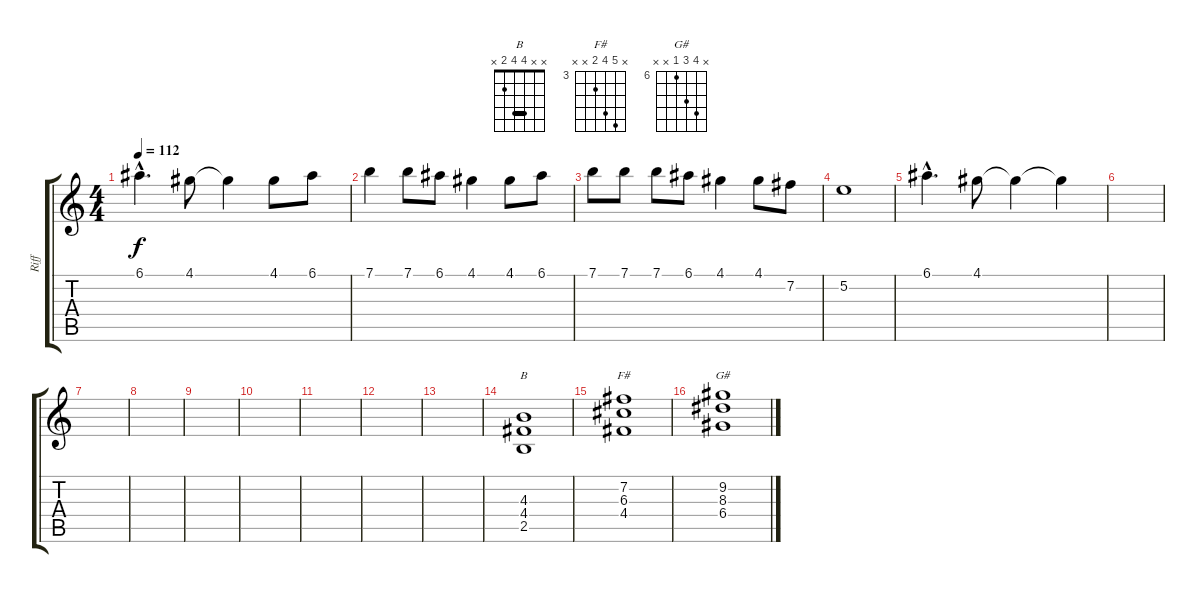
\track ("Riff" "Riff") {instrument distortionguitar}
\staff {score tabs}
\tuning (E4 B3 G3 D3 A2 E2) {hide}
\chord ("B" x x 4 4 2 x) {barre 4}
\chord ("F#" x 7 6 4 x x) {firstfret 3}
\chord ("G#" x 9 8 6 x x) {firstfret 6}
\ts (4 4)
\tempo 112
\clef g2
\ks c
6.1{hac}.4{d dy f} 4.1.8 4.1{t}.4 4.1.8 6.1.8 |
7.1.4 7.1.8 6.1.8 4.1.4 4.1.8 6.1.8 |
7.1.8 7.1.8 7.1.8 6.1.8 4.1.4 4.1.8 7.2.8 |
5.2.1 |
6.1{hac}.4{d} 4.1.8 4.1{t}.4 4.1{t}.4 |
|
|
|
|
|
|
|
|
(4.3 4.4 2.5).1{ch "B"} |
(7.2 6.3 4.4).1{ch "F#"} |
(9.2 8.3 6.4).1{ch "G#"}
